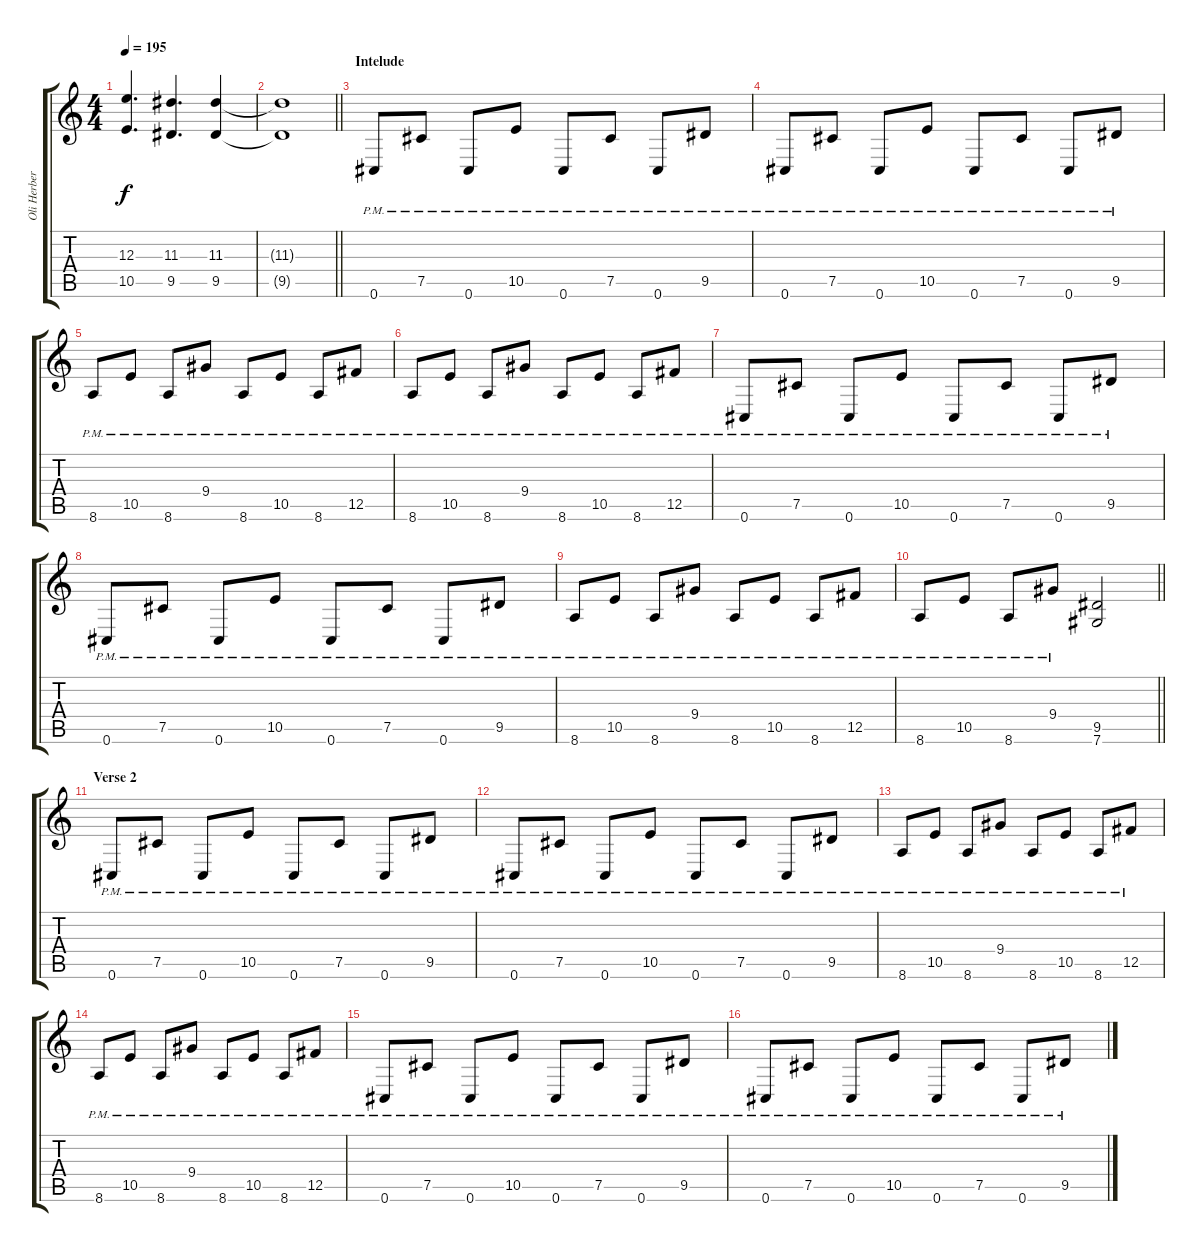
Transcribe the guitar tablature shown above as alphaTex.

\track ("Oli Herbert" "Oli Herber") {instrument distortionguitar}
\staff {score tabs}
\tuning (Db4 Ab3 E3 B2 Gb2 Db2) {hide}
\ts (4 4)
\tempo 195
\clef g2
\ks c
(12.3 10.5).4{d dy f} (11.3 9.5).4{d} (11.3 9.5).4 |
\barLineRight lightlight
(11.3{t} 9.5{t}).1 |
\section ("" "Intelude")
0.6{pm}.8 7.5{pm}.8 0.6{pm}.8 10.5{pm}.8 0.6{pm}.8 7.5{pm}.8 0.6{pm}.8 9.5{pm}.8 |
0.6{pm}.8 7.5{pm}.8 0.6{pm}.8 10.5{pm}.8 0.6{pm}.8 7.5{pm}.8 0.6{pm}.8 9.5{pm}.8 |
8.6{pm}.8 10.5{pm}.8 8.6{pm}.8 9.4{pm}.8 8.6{pm}.8 10.5{pm}.8 8.6{pm}.8 12.5{pm}.8 |
8.6{pm}.8 10.5{pm}.8 8.6{pm}.8 9.4{pm}.8 8.6{pm}.8 10.5{pm}.8 8.6{pm}.8 12.5{pm}.8 |
0.6{pm}.8 7.5{pm}.8 0.6{pm}.8 10.5{pm}.8 0.6{pm}.8 7.5{pm}.8 0.6{pm}.8 9.5{pm}.8 |
0.6{pm}.8 7.5{pm}.8 0.6{pm}.8 10.5{pm}.8 0.6{pm}.8 7.5{pm}.8 0.6{pm}.8 9.5{pm}.8 |
8.6{pm}.8 10.5{pm}.8 8.6{pm}.8 9.4{pm}.8 8.6{pm}.8 10.5{pm}.8 8.6{pm}.8 12.5{pm}.8 |
\barLineRight lightlight
8.6{pm}.8 10.5{pm}.8 8.6{pm}.8 9.4{pm}.8 (9.5 7.6).2 |
\section ("" "Verse 2")
0.6{pm}.8 7.5{pm}.8 0.6{pm}.8 10.5{pm}.8 0.6{pm}.8 7.5{pm}.8 0.6{pm}.8 9.5{pm}.8 |
0.6{pm}.8 7.5{pm}.8 0.6{pm}.8 10.5{pm}.8 0.6{pm}.8 7.5{pm}.8 0.6{pm}.8 9.5{pm}.8 |
8.6{pm}.8 10.5{pm}.8 8.6{pm}.8 9.4{pm}.8 8.6{pm}.8 10.5{pm}.8 8.6{pm}.8 12.5{pm}.8 |
8.6{pm}.8 10.5{pm}.8 8.6{pm}.8 9.4{pm}.8 8.6{pm}.8 10.5{pm}.8 8.6{pm}.8 12.5{pm}.8 |
0.6{pm}.8 7.5{pm}.8 0.6{pm}.8 10.5{pm}.8 0.6{pm}.8 7.5{pm}.8 0.6{pm}.8 9.5{pm}.8 |
0.6{pm}.8 7.5{pm}.8 0.6{pm}.8 10.5{pm}.8 0.6{pm}.8 7.5{pm}.8 0.6{pm}.8 9.5{pm}.8
